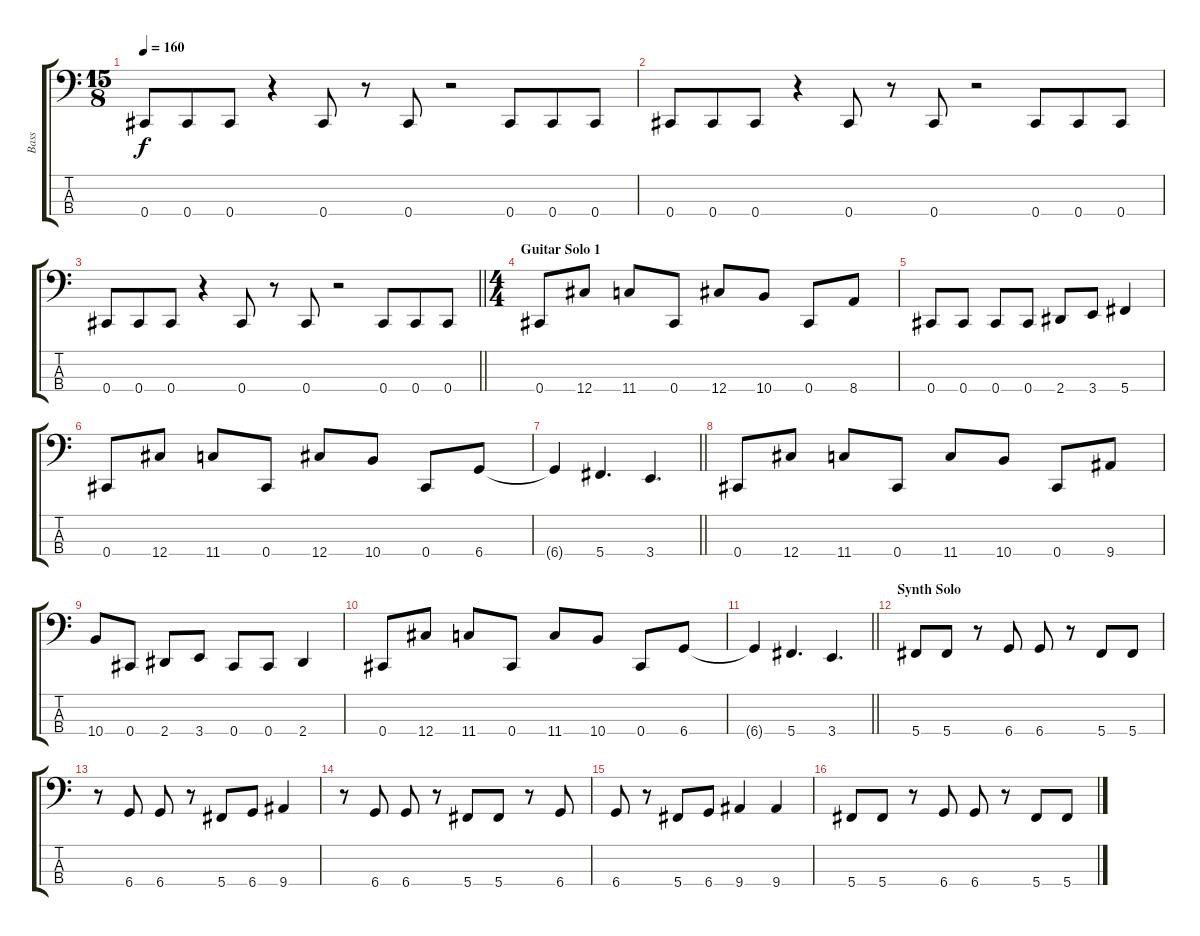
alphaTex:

\track ("Bass" "Bass") {instrument electricbassfinger}
\staff {score tabs}
\tuning (Gb2 Db2 Ab1 Db1) {hide}
\ts (15 8)
\tempo 160
\clef f4
\ks c
0.4.8{dy f} 0.4.8 0.4.8 r.4 0.4.8 r.8 0.4.8 r.2 0.4.8 0.4.8 0.4.8 |
0.4.8 0.4.8 0.4.8 r.4 0.4.8 r.8 0.4.8 r.2 0.4.8 0.4.8 0.4.8 |
\barLineRight lightlight
0.4.8 0.4.8 0.4.8 r.4 0.4.8 r.8 0.4.8 r.2 0.4.8 0.4.8 0.4.8 |
\ts (4 4)
\section ("" "Guitar Solo 1")
0.4.8 12.4.8 11.4.8 0.4.8 12.4.8 10.4.8 0.4.8 8.4.8 |
0.4.8 0.4.8 0.4.8 0.4.8 2.4.8 3.4.8 5.4.4 |
0.4.8 12.4.8 11.4.8 0.4.8 12.4.8 10.4.8 0.4.8 6.4.8 |
\barLineRight lightlight
6.4{t}.4 5.4.4{d} 3.4.4{d} |
0.4.8 12.4.8 11.4.8 0.4.8 11.4.8 10.4.8 0.4.8 9.4.8 |
10.4.8 0.4.8 2.4.8 3.4.8 0.4.8 0.4.8 2.4.4 |
0.4.8 12.4.8 11.4.8 0.4.8 11.4.8 10.4.8 0.4.8 6.4.8 |
\barLineRight lightlight
6.4{t}.4 5.4.4{d} 3.4.4{d} |
\section ("" "Synth Solo")
5.4.8 5.4.8 r.8 6.4.8 6.4.8 r.8 5.4.8 5.4.8 |
r.8 6.4.8 6.4.8 r.8 5.4.8 6.4.8 9.4.4 |
r.8 6.4.8 6.4.8 r.8 5.4.8 5.4.8 r.8 6.4.8 |
6.4.8 r.8 5.4.8 6.4.8 9.4.4 9.4.4 |
5.4.8 5.4.8 r.8 6.4.8 6.4.8 r.8 5.4.8 5.4.8
